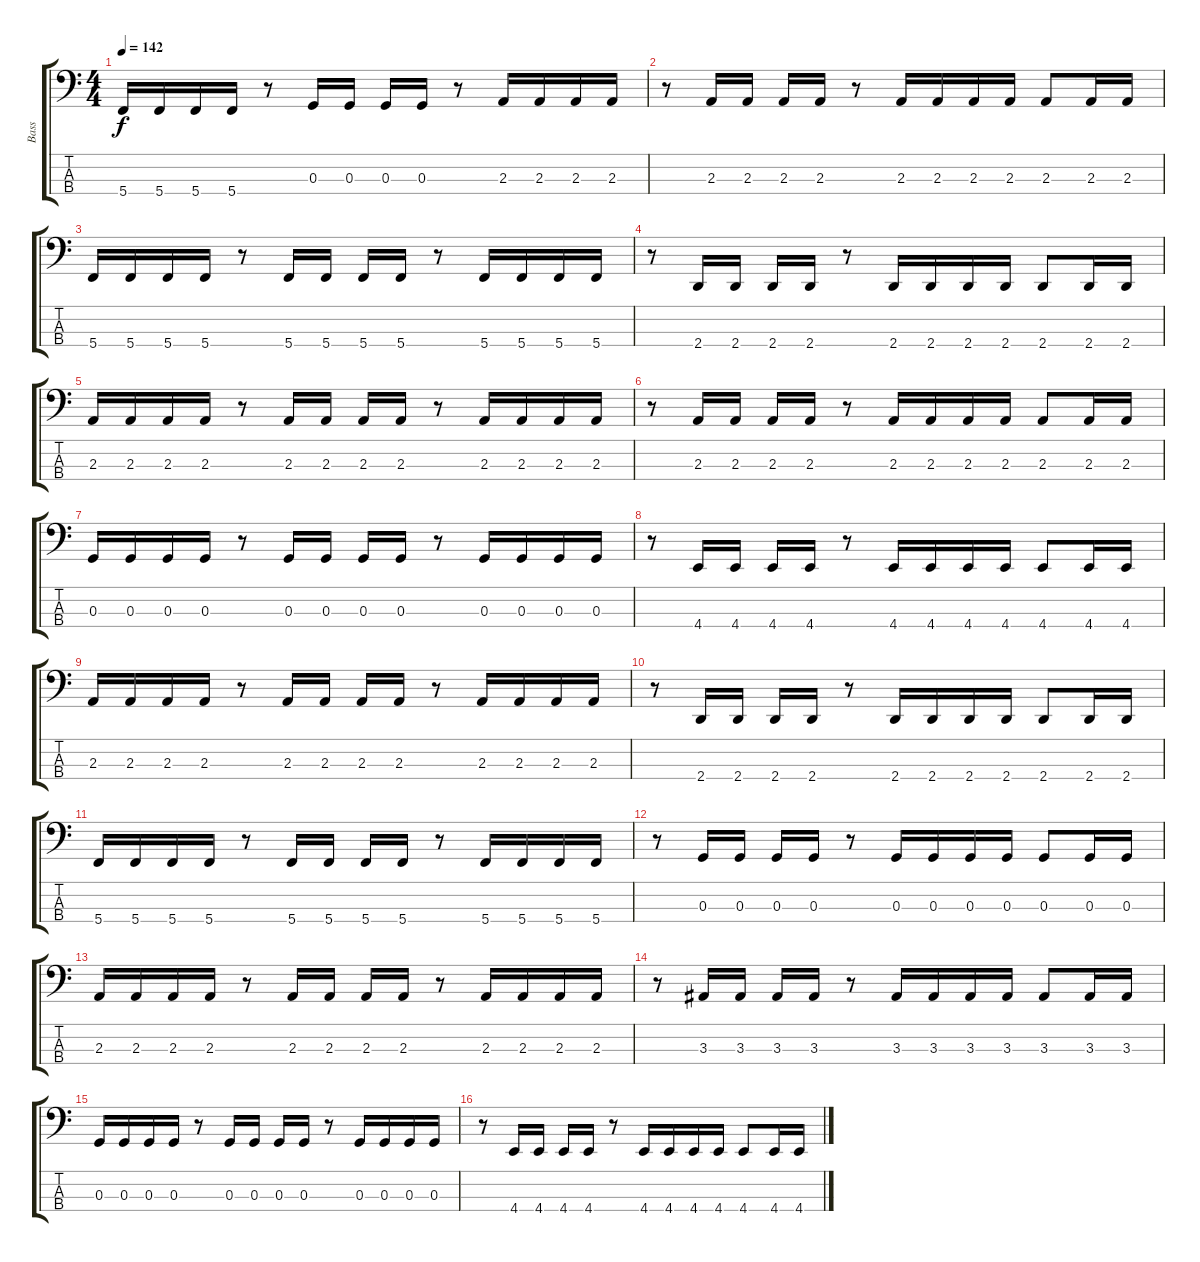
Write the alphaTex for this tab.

\track ("Bass" "Bass") {instrument electricbassfinger}
\staff {score tabs}
\tuning (F2 C2 G1 C1) {hide}
\ts (4 4)
\tempo 142
\clef f4
\ks c
5.4.16{dy f} 5.4.16 5.4.16 5.4.16 r.8 0.3.16 0.3.16 0.3.16 0.3.16 r.8 2.3.16 2.3.16 2.3.16 2.3.16 |
r.8 2.3.16 2.3.16 2.3.16 2.3.16 r.8 2.3.16 2.3.16 2.3.16 2.3.16 2.3.8 2.3.16 2.3.16 |
5.4.16 5.4.16 5.4.16 5.4.16 r.8 5.4.16 5.4.16 5.4.16 5.4.16 r.8 5.4.16 5.4.16 5.4.16 5.4.16 |
r.8 2.4.16 2.4.16 2.4.16 2.4.16 r.8 2.4.16 2.4.16 2.4.16 2.4.16 2.4.8 2.4.16 2.4.16 |
2.3.16 2.3.16 2.3.16 2.3.16 r.8 2.3.16 2.3.16 2.3.16 2.3.16 r.8 2.3.16 2.3.16 2.3.16 2.3.16 |
r.8 2.3.16 2.3.16 2.3.16 2.3.16 r.8 2.3.16 2.3.16 2.3.16 2.3.16 2.3.8 2.3.16 2.3.16 |
0.3.16 0.3.16 0.3.16 0.3.16 r.8 0.3.16 0.3.16 0.3.16 0.3.16 r.8 0.3.16 0.3.16 0.3.16 0.3.16 |
r.8 4.4.16 4.4.16 4.4.16 4.4.16 r.8 4.4.16 4.4.16 4.4.16 4.4.16 4.4.8 4.4.16 4.4.16 |
2.3.16 2.3.16 2.3.16 2.3.16 r.8 2.3.16 2.3.16 2.3.16 2.3.16 r.8 2.3.16 2.3.16 2.3.16 2.3.16 |
r.8 2.4.16 2.4.16 2.4.16 2.4.16 r.8 2.4.16 2.4.16 2.4.16 2.4.16 2.4.8 2.4.16 2.4.16 |
5.4.16 5.4.16 5.4.16 5.4.16 r.8 5.4.16 5.4.16 5.4.16 5.4.16 r.8 5.4.16 5.4.16 5.4.16 5.4.16 |
r.8 0.3.16 0.3.16 0.3.16 0.3.16 r.8 0.3.16 0.3.16 0.3.16 0.3.16 0.3.8 0.3.16 0.3.16 |
2.3.16 2.3.16 2.3.16 2.3.16 r.8 2.3.16 2.3.16 2.3.16 2.3.16 r.8 2.3.16 2.3.16 2.3.16 2.3.16 |
r.8 3.3.16 3.3.16 3.3.16 3.3.16 r.8 3.3.16 3.3.16 3.3.16 3.3.16 3.3.8 3.3.16 3.3.16 |
0.3.16 0.3.16 0.3.16 0.3.16 r.8 0.3.16 0.3.16 0.3.16 0.3.16 r.8 0.3.16 0.3.16 0.3.16 0.3.16 |
r.8 4.4.16 4.4.16 4.4.16 4.4.16 r.8 4.4.16 4.4.16 4.4.16 4.4.16 4.4.8 4.4.16 4.4.16
